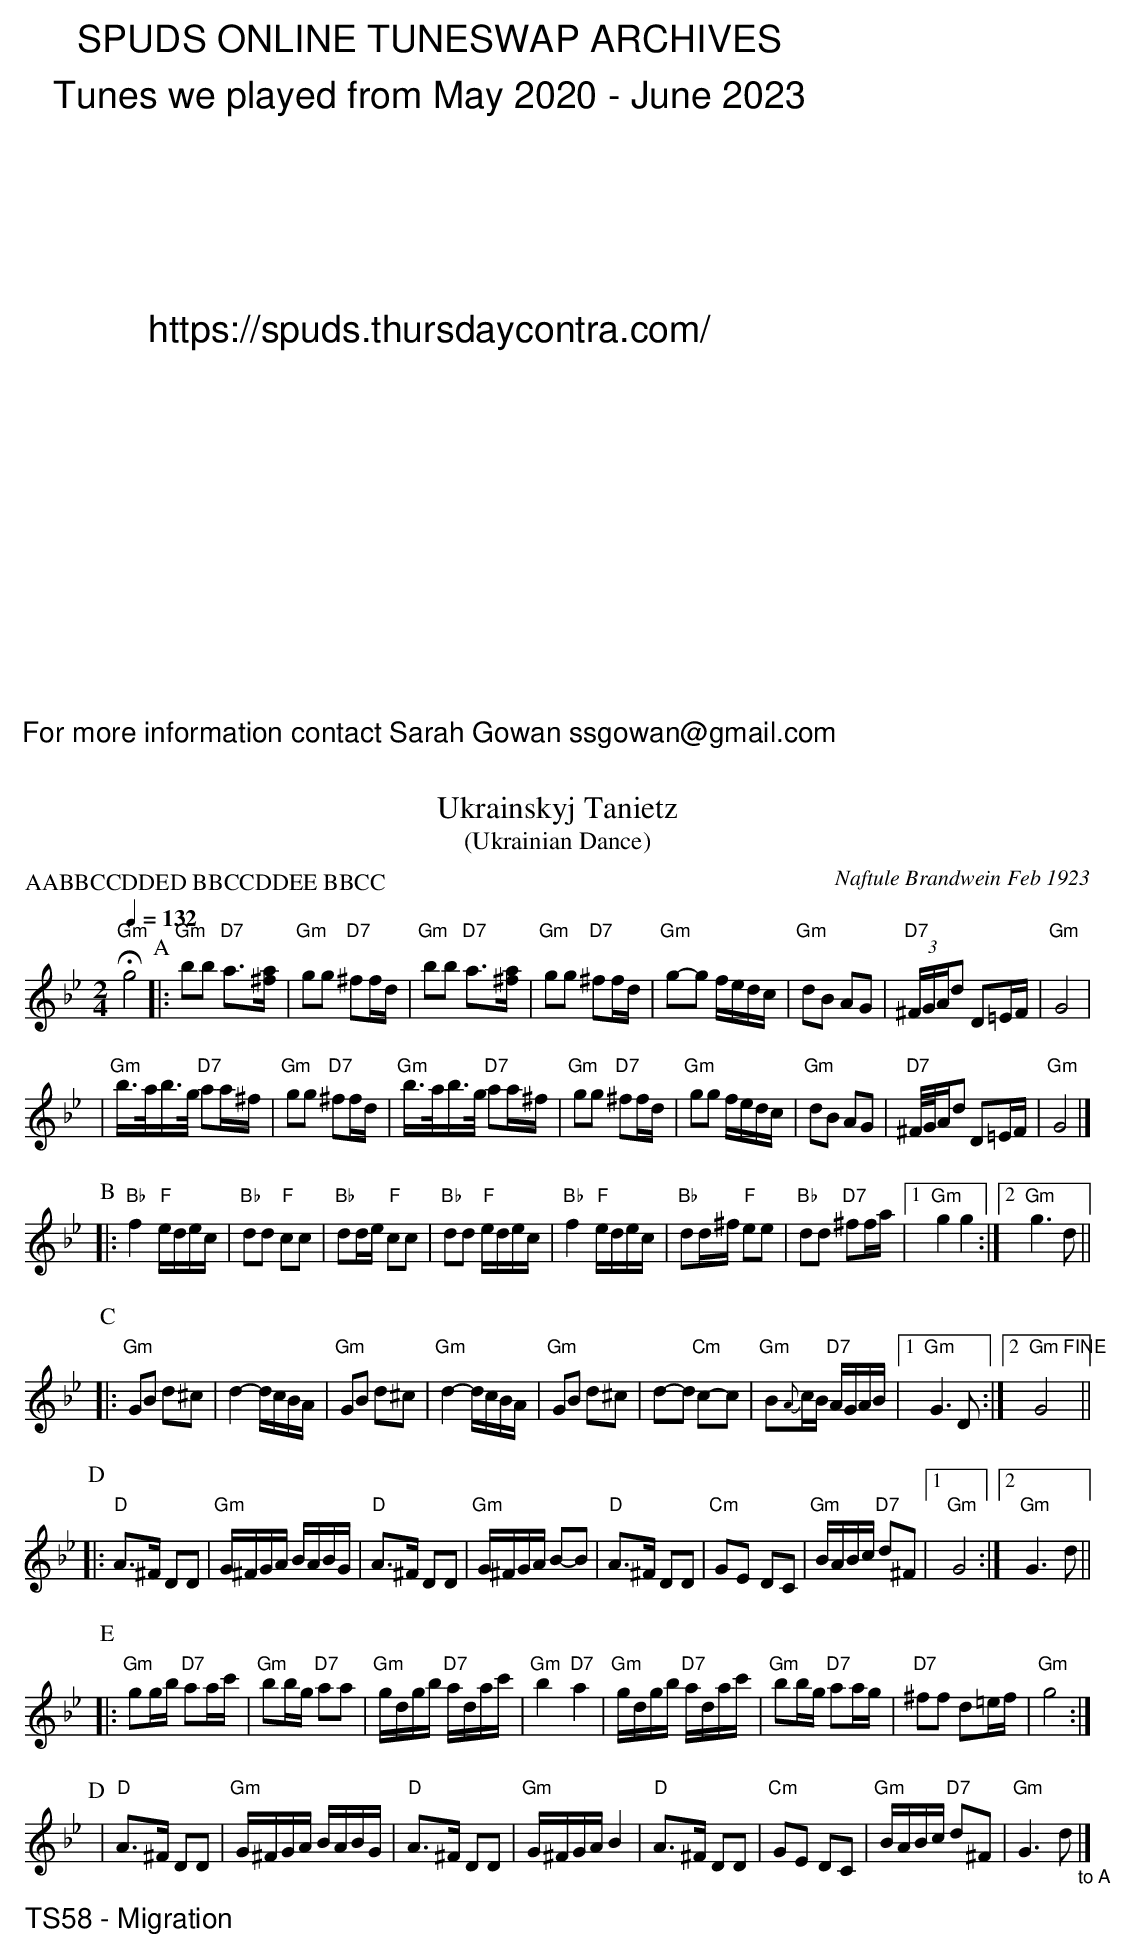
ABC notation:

X:1
T: Ukrainskyj Tanietz
T: (Ukrainian Dance)
O: Naftule Brandwein Feb 1923
M: 2/4
L: 1/16
Q: 1/4=132
P: AABBCCDDED BBCCDDEE BBCC
K: Gm
"Gm"Hg8 \
P:A
|:"Gm"b2b2 "D7"a3[a^f] | "Gm"g2g2 "D7"^f2fd | "Gm"b2b2 "D7"a3[a^f] | "Gm"g2g2 "D7"^f2fd \
| "Gm"g2-g2 fedc | "Gm"d2B2 A2G2 | "D7"(3^FGAd2 D2=EF | "Gm"G8 |
| "Gm"b>ab>g "D7"a2a^f | "Gm"g2g2 "D7"^f2fd |"Gm"b>ab>g "D7"a2a^f | "Gm"g2g2 "D7"^f2fd \
| "Gm"g2g2 fedc | "Gm"d2B2 A2G2 | "D7"^F/G/Ad2 D2=EF | "Gm"G8 |]
P:B
|:"Bb"f4 "F"edec | "Bb"d2d2 "F"c2c2 | "Bb"d2de "F"c2c2 | "Bb"d2d2 "F"edec \
| "Bb"f4 "F"edec | "Bb"d2d^f "F"e2e2 | "Bb"d2d2 "D7"^f2fa |1 "Gm"g4 g4 :|2 "Gm"g6 d2 ||
P:C
|:"Gm"G2B2 d2^c2 | d4- dcBA | "Gm"G2B2 d2^c2 | "Gm"d4- dcBA \
| "Gm"G2B2 d2^c2 | d2-d2 "Cm"c2-c2 | "Gm"B2{A}cB "D7"AGAB |1 "Gm"G6 D2 :|2 "Gm"G8 "FINE"y2||
P:D
|:"D"A3^F D2D2 | "Gm"G^FGA BABG | "D"A3^F D2D2 | "Gm"G^FGA B2-B2 \
| "D"A3^F D2D2 | "Cm"G2E2 D2C2 | "Gm"BABc "D7"d2^F2 |1 "Gm"G8 :|2 "Gm"G6 d2 ||
P:E
|:"Gm"g2gb "D7"a2ac' | "Gm"b2bg "D7"a2a2 | "Gm"gdgb "D7"adac' \
| "Gm"b4 "D7"a4 | "Gm"gdgb "D7"adac' | "Gm"b2bg "D7"a2ag | "D7"^f2f2 d2=ef | "Gm"g8 :|
P:D
| "D"A3^F D2D2 | "Gm"G^FGA BABG | "D"A3^F D2D2 | "Gm"G^FGA B4 \
| "D"A3^F D2D2 | "Cm"G2E2 D2C2 | "Gm"BABc "D7"d2^F2 | "Gm"G6 d2 "_to A"|]
